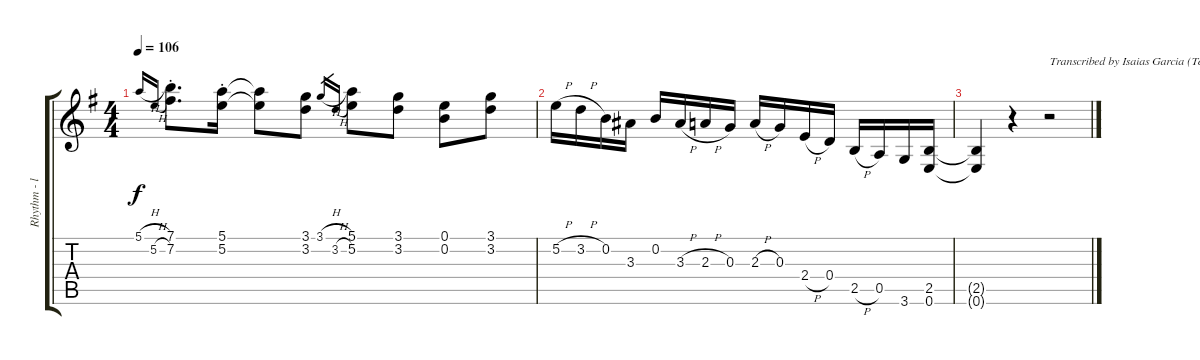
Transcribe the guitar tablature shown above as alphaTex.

\track ("Rhythm - left" "Rhythm - l") {instrument distortionguitar}
\staff {score tabs}
\tuning (E4 B3 G3 D3 A2 E2) {hide}
\ts (4 4)
\tempo 106
\clef g2
\ks g
5.1{h}.16{gr onbeat dy f} 5.2{h}.16{gr onbeat} (7.1{st} 7.2{st}).8{d} (5.1{st} 5.2{st}).16 (5.1{t} 5.2{t}).8 (3.1 3.2).8 3.1{h}.16{gr} 3.2{h}.16{gr} (5.1 5.2).8 (3.1 3.2).8 (0.1 0.2).8 (3.1 3.2).8 |
5.2{h}.16 3.2{h}.16 0.2.16 3.3.16 0.2.16 3.3{h}.16 2.3{h}.16 0.3.16 2.3{h}.16 0.3.16 2.4{h}.16 0.4.16 2.5{h}.16 0.5.16 3.6.16 (2.5 0.6).16 |
(2.5{t} 0.6{t}).4 r.4 r.2{txt "Transcribed by Isaias Garcia (TexasFury)"}
